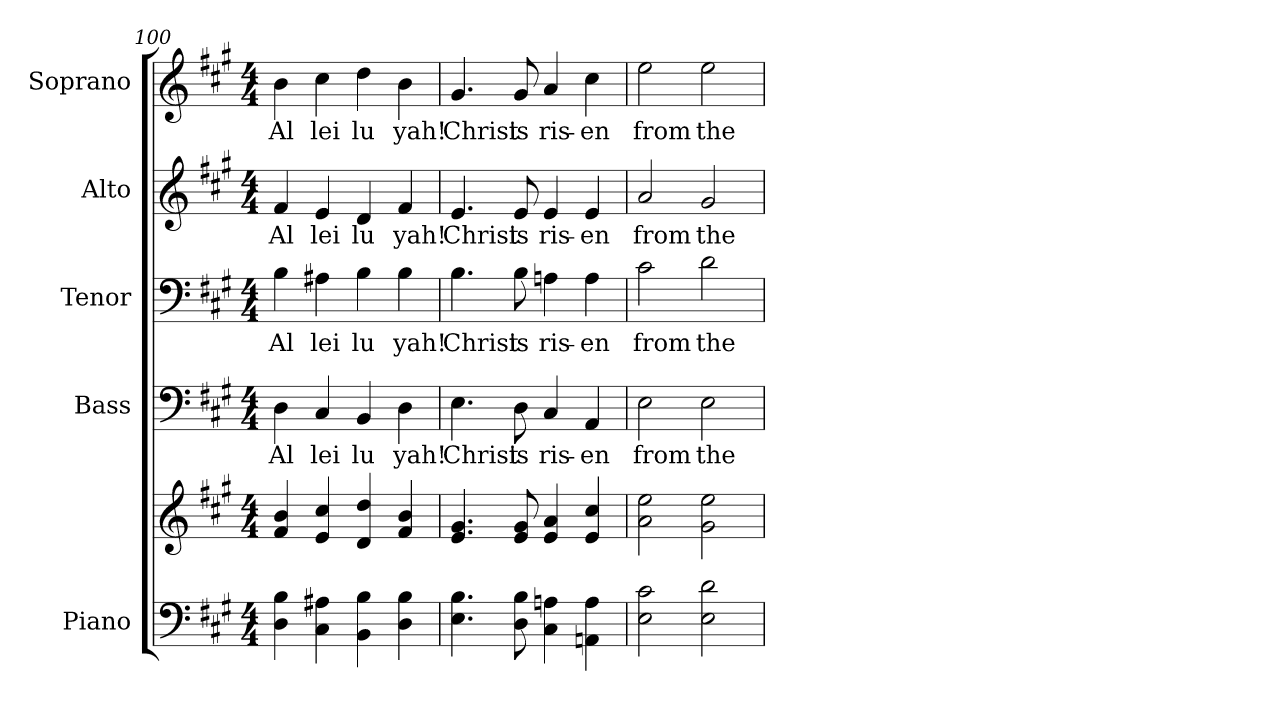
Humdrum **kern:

**kern	**kern	**kern	**text	**kern	**text	**kern	**text	**kern	**text
*part5	*part5	*part4	*part4	*part3	*part3	*part2	*part2	*part1	*part1
*staff6	*staff5	*staff4	*staff4	*staff3	*staff3	*staff2	*staff2	*staff1	*staff1
*I"Piano	*	*I"Bass	*	*I"Tenor	*	*I"Alto	*	*I"Soprano	*
*I'Pno.	*	*I'B.	*	*I'T.	*	*I'A.	*	*I'S.	*
*clefF4	*clefG2	*clefF4	*	*clefF4	*	*clefG2	*	*clefG2	*
*k[f#c#g#]	*k[f#c#g#]	*k[f#c#g#]	*	*k[f#c#g#]	*	*k[f#c#g#]	*	*k[f#c#g#]	*
*A:	*A:	*A:	*	*A:	*	*A:	*	*A:	*
*M4/4	*M4/4	*M4/4	*	*M4/4	*	*M4/4	*	*M4/4	*
*MM130	*MM130	*MM130	*	*MM130	*	*MM130	*	*MM130	*
=100	=100	=100	=100	=100	=100	=100	=100	=100	=100
!	!	!	!LO:LY:b:color=#000000	!	!	!	!	!	!
!	!	!	!	!	!LO:LY:b:color=#000000	!	!	!	!
!	!	!	!	!	!	!	!LO:LY:b:color=#000000	!	!
!	!	!	!	!	!	!	!	!	!LO:LY:b:color=#000000
4Di\ 4Bi	4f#i/ 4bi	4Di\	Al	4Bi\	Al	4f#i/	Al	4bi\	Al
!	!	!	!LO:LY:b:color=#000000	!	!	!	!	!	!
!	!	!	!	!	!LO:LY:b:color=#000000	!	!	!	!
!	!	!	!	!	!	!	!LO:LY:b:color=#000000	!	!
!	!	!	!	!	!	!	!	!	!LO:LY:b:color=#000000
4C#i\ 4A#Xi	4ei/ 4cc#i	4C#i/	lei	4A#Xi\	lei	4ei/	lei	4cc#i\	lei
!	!	!	!LO:LY:b:color=#000000	!	!	!	!	!	!
!	!	!	!	!	!LO:LY:b:color=#000000	!	!	!	!
!	!	!	!	!	!	!	!LO:LY:b:color=#000000	!	!
!	!	!	!	!	!	!	!	!	!LO:LY:b:color=#000000
4BBi\ 4Bi	4di/ 4ddi	4BBi/	lu	4Bi\	lu	4di/	lu	4ddi\	lu
!	!	!	!LO:LY:b:color=#000000	!	!	!	!	!	!
!	!	!	!	!	!LO:LY:b:color=#000000	!	!	!	!
!	!	!	!	!	!	!	!LO:LY:b:color=#000000	!	!
!	!	!	!	!	!	!	!	!	!LO:LY:b:color=#000000
4Di\ 4Bi	4f#i/ 4bi	4Di\	yah!	4Bi\	yah!	4f#i/	yah!	4bi\	yah!
!!LO:PB:g=z
=101	=101	=101	=101	=101	=101	=101	=101	=101	=101
!	!	!	!LO:LY:b:color=#000000	!	!	!	!	!	!
!	!	!	!	!	!LO:LY:b:color=#000000	!	!	!	!
!	!	!	!	!	!	!	!LO:LY:b:color=#000000	!	!
!	!	!	!	!	!	!	!	!	!LO:LY:b:color=#000000
4.Ei\ 4.Bi	4.ei/ 4.g#i	4.Ei\	Christ	4.Bi\	Christ	4.ei/	Christ	4.g#i/	Christ
!	!	!	!LO:LY:b:color=#000000	!	!	!	!	!	!
!	!	!	!	!	!LO:LY:b:color=#000000	!	!	!	!
!	!	!	!	!	!	!	!LO:LY:b:color=#000000	!	!
!	!	!	!	!	!	!	!	!	!LO:LY:b:color=#000000
8Di\ 8Bi	8ei/ 8g#i	8Di\	is	8Bi\	is	8ei/	is	8g#i/	is
!	!	!	!LO:LY:b:color=#000000	!	!	!	!	!	!
!	!	!	!	!	!LO:LY:b:color=#000000	!	!	!	!
!	!	!	!	!	!	!	!LO:LY:b:color=#000000	!	!
!	!	!	!	!	!	!	!	!	!LO:LY:b:color=#000000
4C#i\ 4Ani	4ei/ 4ai	4C#i/	ris-	4Ani\	ris-	4ei/	ris-	4ai/	ris-
!	!	!	!LO:LY:b:color=#000000	!	!	!	!	!	!
!	!	!	!	!	!LO:LY:b:color=#000000	!	!	!	!
!	!	!	!	!	!	!	!LO:LY:b:color=#000000	!	!
!	!	!	!	!	!	!	!	!	!LO:LY:b:color=#000000
4AAni\ 4Ai	4ei/ 4cc#i	4AAi/	-en	4Ai\	-en	4ei/	-en	4cc#i\	-en
=102	=102	=102	=102	=102	=102	=102	=102	=102	=102
!	!	!	!LO:LY:b:color=#000000	!	!	!	!	!	!
!	!	!	!	!	!LO:LY:b:color=#000000	!	!	!	!
!	!	!	!	!	!	!	!LO:LY:b:color=#000000	!	!
*	*	*	*	*	*	*	*	*MM125	*
!	!	!	!	!	!	!	!	!	!LO:LY:b:color=#000000
2Ei\ 2c#i	2ai\ 2eei	2Ei\	from	2c#i\	from	2ai/	from	2eei\	from
!	!	!	!LO:LY:b:color=#000000	!	!	!	!	!	!
!	!	!	!	!	!LO:LY:b:color=#000000	!	!	!	!
!	!	!	!	!	!	!	!LO:LY:b:color=#000000	!	!
!	!	!	!	!	!	!	!	!	!LO:LY:b:color=#000000
2Ei\ 2di	2g#i\ 2eei	2Ei\	the	2di\	the	2g#i/	the	2eei\	the
=	=	=	=	=	=	=	=	=	=
*-	*-	*-	*-	*-	*-	*-	*-	*-	*-
